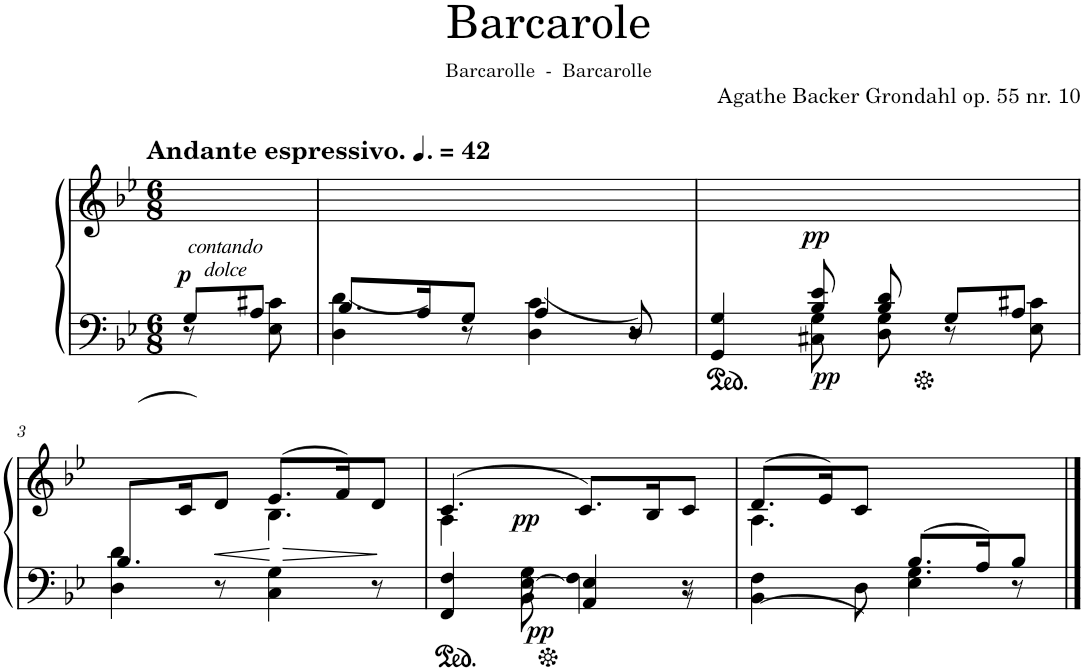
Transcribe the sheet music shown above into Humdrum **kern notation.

**kern	**kern	**dynam
*part1	*part1	*part1
*staff2	*staff1	*staff1/2
*I"Piano	*	*
*I'Pno.	*	*
*clefF4	*clefG2	*
*k[b-e-]	*k[b-e-]	*
*M6/8	*M6/8	*
*MM63	*MM63	*
=	=	=
*^	*	*
!	!	!LO:TX:a:B:t=Andante espressivo.	!
!LO:TX:a:i:t=contando	!	!	!
!LO:TX:a:t=dolce	!	!	!
!	!	!	!LO:DY:a=2
8G/L	8r	4ryy	p
8A/J	8E-\ 8c#X\	.	.
=1	=1	=1	=1
8.B-/L	4D\ 4d\	2.ryy	.
16A/K	.	.	.
8G/J	8r	.	.
4A/	4D\ 4c\	.	.
8D/	8r	.	.
=2	=2	=2	=2
4G/	4GG/	4ryy	.
!	!	!	!LO:DY:b=2
!	!	!	!LO:DY:n=1:b
8B-/ 8e-/	8C#X\ 8G\	2ryy	pp pp
8B-/ 8d/	8D\ 8G\	.	.
8G/L	8r	.	.
8A/J	8E-\ 8c#X\	.	.
!!LO:LB:g=z
=3	=3	=3	=3
*	*	*^	*
(8.B-/L	4D\ 4d\	8.ryy	4.ryy	.
2ryy	.	16c/K)	.	.
!	!	!	!	!LO:HP:b
.	8r	8d/J	.	<
!	!	!	!	!LO:HP:n=1:b
.	4C\ 4G\	(8.e-/L	4.B-\	[ >
.	.	16f/K)	.	.
.	8r	8d/J	.	]
16ryy	.	.	.	.
=4	=4	=4	=4	=4
4ryy	4FF/ 4F/	(4.c/	4A\	.
!	!	!	!	!LO:DY:b=2
!	!	!	!	!LO:DY:n=1:b
8G\	8BB-\ [8E-\	.	4.ryy	pp pp
4F\	4AA/ 4E-/]	8.c/L)	.	.
.	.	16B-/K	.	.
8ryy	8r	8c/J	8r	.
=5	=5	=5	=5	=5
*	*^	*	*	*
4.ryy	4.ryy	4BB-\ 4F\	(8.d/L	4.A\	.
.	.	.	16e-/K)	.	.
.	.	8D\	8c/J	.	.
8.B-/L	4.G\	4E-\	4.ryy	4.ryy	.
16A/K	.	.	.	.	.
8B-/J	.	8r	.	.	.
*v	*v	*v	*	*	*
*	*v	*v	*
==	==	==
*-	*-	*-
